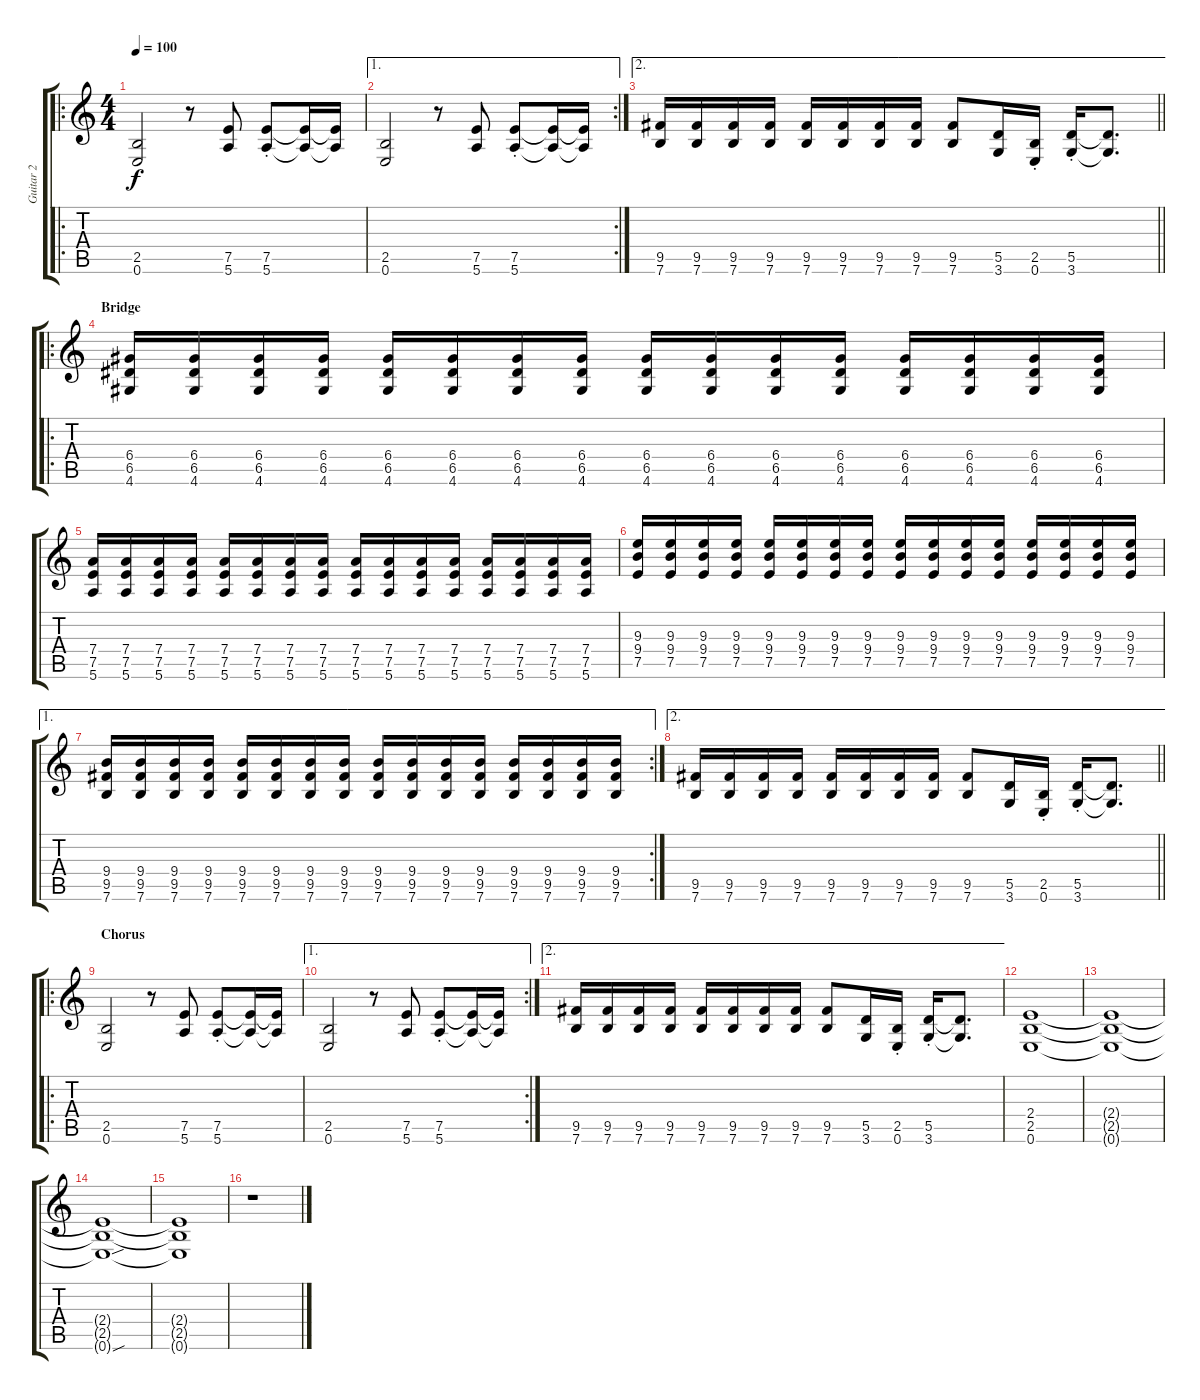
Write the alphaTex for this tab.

\track ("Guitar 2" "Guitar 2") {instrument distortionguitar}
\staff {score tabs}
\tuning (E4 B3 G3 D3 A2 E2) {hide}
\ro
\ts (4 4)
\tempo 100
\clef g2
\ks c
(2.5 0.6).2{dy f} r.8 (7.5 5.6).8 (7.5{st} 5.6).8 (7.5{t} 5.6{t}).16 (7.5{t} 5.6{t}).16 |
\ae 1
\rc 2
(2.5 0.6).2 r.8 (7.5 5.6).8 (7.5{st} 5.6).8 (7.5{t} 5.6{t}).16 (7.5{t} 5.6{t}).16 |
\ae 2
\barLineRight lightlight
(9.5 7.6).16 (9.5 7.6).16 (9.5 7.6).16 (9.5 7.6).16 (9.5 7.6).16 (9.5 7.6).16 (9.5 7.6).16 (9.5 7.6).16 (9.5 7.6).8 (5.5 3.6).16 (2.5{st} 0.6{st}).16 (5.5{st} 3.6{st}).16 (5.5{t} 3.6{t}).8{d} |
\ro
\section ("" "Bridge")
(6.4 6.5 4.6).16 (6.4 6.5 4.6).16 (6.4 6.5 4.6).16 (6.4 6.5 4.6).16 (6.4 6.5 4.6).16 (6.4 6.5 4.6).16 (6.4 6.5 4.6).16 (6.4 6.5 4.6).16 (6.4 6.5 4.6).16 (6.4 6.5 4.6).16 (6.4 6.5 4.6).16 (6.4 6.5 4.6).16 (6.4 6.5 4.6).16 (6.4 6.5 4.6).16 (6.4 6.5 4.6).16 (6.4 6.5 4.6).16 |
(7.4 7.5 5.6).16 (7.4 7.5 5.6).16 (7.4 7.5 5.6).16 (7.4 7.5 5.6).16 (7.4 7.5 5.6).16 (7.4 7.5 5.6).16 (7.4 7.5 5.6).16 (7.4 7.5 5.6).16 (7.4 7.5 5.6).16 (7.4 7.5 5.6).16 (7.4 7.5 5.6).16 (7.4 7.5 5.6).16 (7.4 7.5 5.6).16 (7.4 7.5 5.6).16 (7.4 7.5 5.6).16 (7.4 7.5 5.6).16 |
(9.3 9.4 7.5).16 (9.3 9.4 7.5).16 (9.3 9.4 7.5).16 (9.3 9.4 7.5).16 (9.3 9.4 7.5).16 (9.3 9.4 7.5).16 (9.3 9.4 7.5).16 (9.3 9.4 7.5).16 (9.3 9.4 7.5).16 (9.3 9.4 7.5).16 (9.3 9.4 7.5).16 (9.3 9.4 7.5).16 (9.3 9.4 7.5).16 (9.3 9.4 7.5).16 (9.3 9.4 7.5).16 (9.3 9.4 7.5).16 |
\ae 1
\rc 2
(9.4 9.5 7.6).16 (9.4 9.5 7.6).16 (9.4 9.5 7.6).16 (9.4 9.5 7.6).16 (9.4 9.5 7.6).16 (9.4 9.5 7.6).16 (9.4 9.5 7.6).16 (9.4 9.5 7.6).16 (9.4 9.5 7.6).16 (9.4 9.5 7.6).16 (9.4 9.5 7.6).16 (9.4 9.5 7.6).16 (9.4 9.5 7.6).16 (9.4 9.5 7.6).16 (9.4 9.5 7.6).16 (9.4 9.5 7.6).16 |
\ae 2
\barLineRight lightlight
(9.5 7.6).16 (9.5 7.6).16 (9.5 7.6).16 (9.5 7.6).16 (9.5 7.6).16 (9.5 7.6).16 (9.5 7.6).16 (9.5 7.6).16 (9.5 7.6).8 (5.5 3.6).16 (2.5{st} 0.6{st}).16 (5.5{st} 3.6{st}).16 (5.5{t} 3.6{t}).8{d} |
\ro
\section ("" "Chorus")
(2.5 0.6).2 r.8 (7.5 5.6).8 (7.5{st} 5.6).8 (7.5{t} 5.6{t}).16 (7.5{t} 5.6{t}).16 |
\ae 1
\rc 2
(2.5 0.6).2 r.8 (7.5 5.6).8 (7.5{st} 5.6).8 (7.5{t} 5.6{t}).16 (7.5{t} 5.6{t}).16 |
\ae 2
(9.5 7.6).16 (9.5 7.6).16 (9.5 7.6).16 (9.5 7.6).16 (9.5 7.6).16 (9.5 7.6).16 (9.5 7.6).16 (9.5 7.6).16 (9.5 7.6).8 (5.5 3.6).16 (2.5{st} 0.6{st}).16 (5.5{st} 3.6{st}).16 (5.5{t} 3.6{t}).8{d} |
(2.4 2.5 0.6).1 |
(2.4{t} 2.5{t} 0.6{t}).1{volume 16} |
(2.4{t} 2.5{t} 0.6{sou t}).1 |
(2.4{t} 2.5{t} 0.6{t}).1 |
r.1
